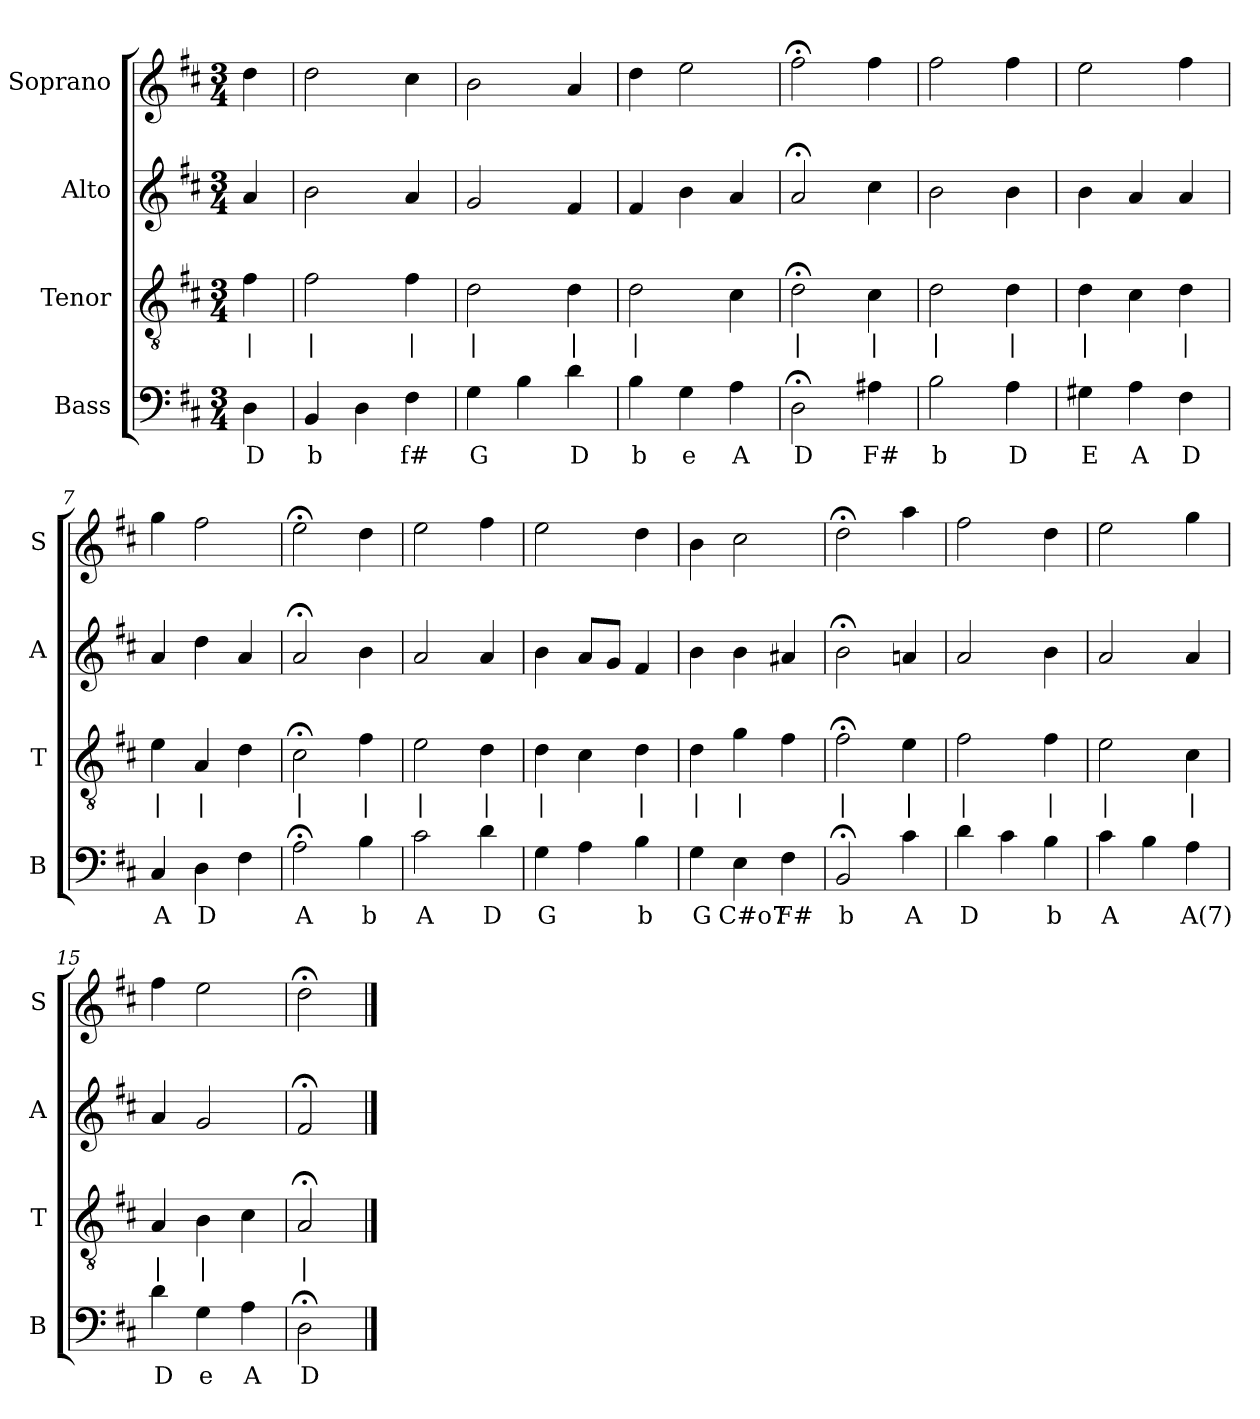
**kern	**text	**kern	**text	**kern	**kern
*part4	*part4	*part3	*part3	*part2	*part1
*staff4	*staff4	*staff3	*staff3	*staff2	*staff1
*I"Bass	*	*I"Tenor	*	*I"Alto	*I"Soprano
*I'B	*	*I'T	*	*I'A	*I'S
*clefF4	*	*clefGv2	*	*clefG2	*clefG2
*k[f#c#]	*	*k[f#c#]	*	*k[f#c#]	*k[f#c#]
*D:	*	*D:	*	*D:	*D:
*M3/4	*	*M3/4	*	*M3/4	*M3/4
*MM100	*	*MM100	*	*MM100	*MM100
=	=	=	=	=	=
4D	D	4f#	|	4a	4dd
=1	=1	=1	=1	=1	=1
4BB	b	2f#	|	2b	2dd
4D	.	.	.	.	.
4F#	f#	4f#	|	4a	4cc#
=2	=2	=2	=2	=2	=2
4G	G	2d	|	2g	2b
4B	.	.	.	.	.
4d	D	4d	|	4f#	4a
=3	=3	=3	=3	=3	=3
4B	b	2d	|	4f#	4dd
4G	e	.	.	4b	2ee
4A	A	4c#	.	4a	.
=4	=4	=4	=4	=4	=4
2D;<	D	2d;<	|	2a;<	2ff#;<
4A#X	F#	4c#	|	4cc#	4ff#
=5	=5	=5	=5	=5	=5
2B	b	2d	|	2b	2ff#
4A	D	4d	|	4b	4ff#
=6	=6	=6	=6	=6	=6
4G#X	E	4d	|	4b	2ee
4A	A	4c#	.	4a	.
4F#	D	4d	|	4a	4ff#
=7	=7	=7	=7	=7	=7
4C#	A	4e	|	4a	4gg
4D	D	4A	|	4dd	2ff#
4F#	.	4d	.	4a	.
=8	=8	=8	=8	=8	=8
2A;<	A	2c#;<	|	2a;<	2ee;<
4B	b	4f#	|	4b	4dd
=9	=9	=9	=9	=9	=9
2c#	A	2e	|	2a	2ee
4d	D	4d	|	4a	4ff#
=10	=10	=10	=10	=10	=10
4G	G	4d	|	4b	2ee
4A	.	4c#	.	8aL	.
.	.	.	.	8gJ	.
4B	b	4d	|	4f#	4dd
=11	=11	=11	=11	=11	=11
4G	G	4d	|	4b	4b
4E	C#o7	4g	|	4b	2cc#
4F#	F#	4f#	.	4a#X	.
=12	=12	=12	=12	=12	=12
2BB;<	b	2f#;<	|	2b;<	2dd;<
4c#	A	4e	|	4an	4aa
=13	=13	=13	=13	=13	=13
4d	D	2f#	|	2a	2ff#
4c#	.	.	.	.	.
4B	b	4f#	|	4b	4dd
=14	=14	=14	=14	=14	=14
4c#	A	2e	|	2a	2ee
4B	.	.	.	.	.
4A	A(7)	4c#	|	4a	4gg
=15	=15	=15	=15	=15	=15
4d	D	4A	|	4a	4ff#
4G	e	4B	|	2g	2ee
4A	A	4c#	.	.	.
=16	=16	=16	=16	=16	=16
2D;<	D	2A;<	|	2f#;<	2dd;<
==	==	==	==	==	==
*-	*-	*-	*-	*-	*-
